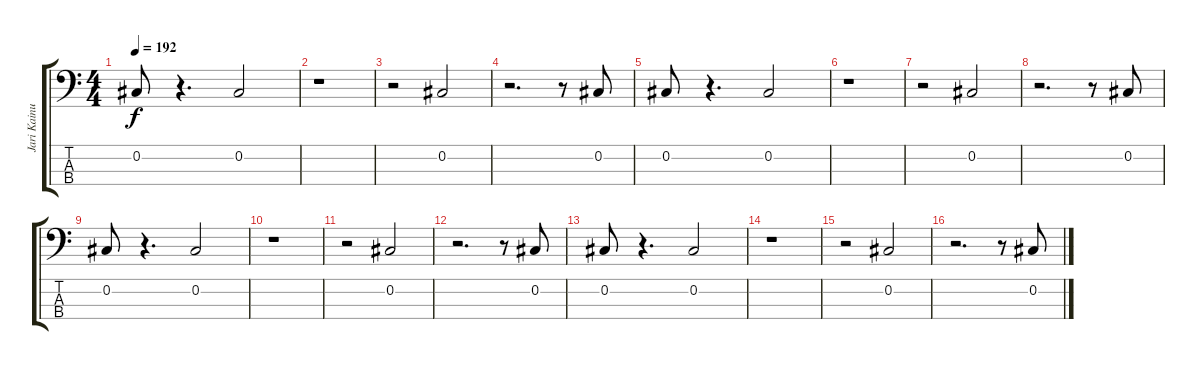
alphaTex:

\track ("Jari Kainulainen" "Jari Kainu") {instrument fretlessbass}
\staff {score tabs}
\tuning (Gb2 Db2 Ab1 Eb1) {hide}
\ts (4 4)
\tempo 192
\clef f4
\ks c
0.2.8{dy f} r.4{d} 0.2.2 |
r.1 |
r.2 0.2.2 |
r.2{d} r.8 0.2.8 |
0.2.8 r.4{d} 0.2.2 |
r.1 |
r.2 0.2.2 |
r.2{d} r.8 0.2.8 |
0.2.8 r.4{d} 0.2.2 |
r.1 |
r.2 0.2.2 |
r.2{d} r.8 0.2.8 |
0.2.8 r.4{d} 0.2.2 |
r.1 |
r.2 0.2.2{volume 11} |
r.2{d} r.8 0.2.8{volume 10}
